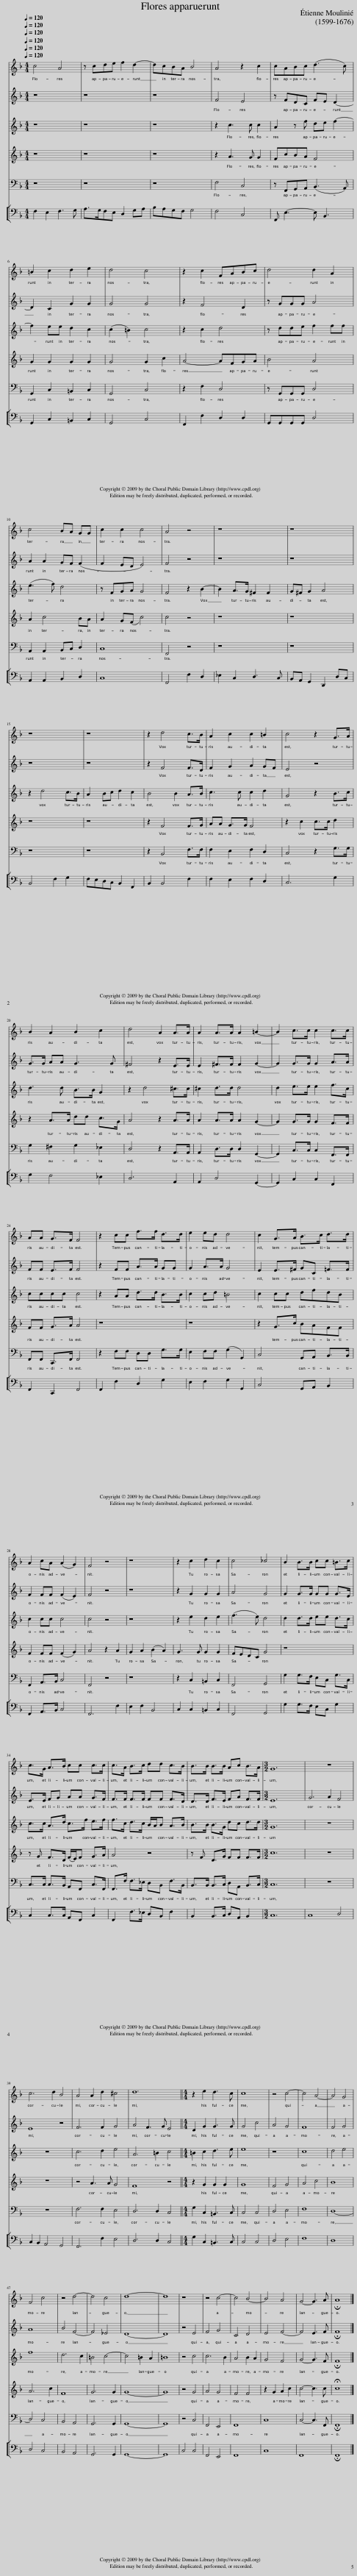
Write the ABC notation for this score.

X:1
%%score 1 2 3 4 5 6
L:1/8
Q:1/4=120
M:4/4
I:linebreak $
K:F
V:1 treble
V:2 treble
V:3 treble transpose=-12
V:4 treble transpose=-12
V:5 bass
V:6 bass
V:1
 c4 A4 | z cde f2 d2- | dcBA B4 | A4 z2 c2 | cABc (d3 c) |$ %5
 =B2 c2 d2 e2 | d4 c4 | z2 c2 FABc | d4 d2 A2 |$ c4 BA GG | %10
 c2 c2 c4 | A4 z4 | z8 | z8 |$ z8 | %15
 z8 | z2 d4 c>B | A2 c2 c2 =B2 | c4 z2 G>A |$ B2 A2 B2 c2 | %20
 d4 A2 A>A | A2 A>A A2 =B2- | B2 c>c c2 c>c |$ AA G>F F4 | z2 cc f>f d>d | %25
 e2 ed d4 | c2 G>A B>c d>d |$ A2 cA (A2 G2) | F4 z4 | z8 | %30
 z2 c2 d2 c2 | c4 _c4 | B2 B>B cc =B>c |$ c>G A>B cc c>c | c>A B>c dd c>B | %35
 B>B B>B Ac B>A |[M:3/2] G12 | z12 |$ c6 d2 B4 | A4 A2 d2 ^c4 | %40
 d12 ||[M:4/4] z2 e2 d3 c | c8 | z4 c4- | c4 A4- | %45
 A4 G4 |$ F4 c4 | z4 d4- | d4 c4 | d8- | %50
 d8 | z8 | z4 c4- | c4 B4- | B4 A4 | %55
 G4- G3 A | !fermata!A8 |] %57
V:2
 z8 | z8 | z8 | F4 E4 | z FDC FE D2- |$ %5
 D2 C2 G2 G2 | G4 G4 | z2 F4 D2 | z GGG A4 |$ A2 A2 GF (F2 | %10
 F2 ED E4) | F4 z4 | z8 | z8 |$ z8 | %15
 z8 | z2 F4 F>D | F2 G2 A2 GF | E4 z4 |$ G>G AA G3 G | %20
 ^F4 z2 E>E | E2 ^F>F F2 G2- | G2 G>G G2 A>A |$ FF E>F F4 | z2 FF A>A GG | %25
 G2 A>A G4 | E2 E>^F GC =F>F |$ F2 FF (F2 E2) | F4 z4 | z8 | %30
 z2 G2 G2 G2 | A4 G4 | G2 G>G GG G>E |$ E>E FG AA G>F | F>F F>F FF F>D | %35
 D>D F>E FA F>F |[M:3/2] E12 | G6 A2 F4 |$ E8 z4 | F6 F2 G4 | %40
 A4 F3 G E4 ||[M:4/4] D2 G2 G3 G | G4 c4 | A4 G4 | F8 | %45
 F4 G4 |$ A8 | B4 F4- | F4 _E4 | D8- | %50
 D8 | z4 E4 | F4 G4 | C4 D4 | E4 F4- | %55
 F4 E3 F | !fermata!F8 |] %57
V:3
 z8 | z8 | z8 | z2 c3 c c2 | A2 z f de f2- |$ %5
 f2 ee d2 c2 | (c2 =B2) c4 | z2 c2 d4 | z dde f2 ff |$ (e3 f) d4 | %10
 z FGA G4 | F4 z2 B2- | B2 A>G ^F2 F2 | G^F G2 A4 |$ z2 d4 c>B | %15
 A2 Bc d2 c2 | B4 B2 A>B | c3 c c2 d2 | G4 z2 B>c |$ d3 d B>B G2 | %20
 z2 d4 ^c>c | ^c2 d>d d4 | d2 e>e e2 f>c |$ cccc c4 | z2 AA d>d B>B | %25
 c2 cd =B4 | c2 cc dfdB |$ c2 cc c4 | c4 z4 | z8 | %30
 z2 e2 d2 e2 | (f3 e) d4 | d2 d>d ee d>c |$ c>c A>d c>f e>f | f>c d>c B/A/B A>B | %35
 B>B B>G dc d>d |[M:3/2] G12 | z12 |$ z12 | c6 d2 e4 | %40
 A6 =B2 c4 ||[M:4/4] =B2 c2 d3 e | e8 | z8 | c8 | %45
 d4 e4 |$ f8 | d6 c2 | =B4 c4- | c4 =B2 A2 | %50
 =B8 | z4 c4 | c6 B2 | A4 B2 A2 | G4 F4 | %55
 G4- G3 F | !fermata!F8 |] %57
V:4
 z8 | z8 | z8 | z2 A3 G G2 | FcBA F4 |$ %5
 G2 G2 G2 G2 | G4 G2 c2 | A4- AFGA | B4 A4 |$ A2 c4 BA | %10
 A2 G(F c4) | c4 z4 | z8 | z8 |$ z8 | %15
 z8 | z2 F4 F>G | AA G>G F4 | z2 c2 c>c d2 |$ z2 A>A dd c>G | %20
 A4 z2 A>A | A2 A>A A2 G2- | G2 G>G G2 F>F |$ FF G>A A4 | z8 | %25
 z8 | z2 G>c BAFF |$ F2 FF (F2 G2) | A4 z2 A2 | G2 A2 (B2 A2) | %30
 G3 G G2 G2 | FEDC G4 | z8 |$ z G F>D (F/E/)F G>A | A4 z4 | %35
 z F D>G FF F>F |[M:3/2] c12 | z12 |$ z12 | z4 A3 A G4 | %40
 F8 z4 ||[M:4/4] z2 G2 G2 G2 | G8 | F4 G4 | A4 c4 | %45
 B8 |$ A6 c2 | F8 | G6 G2 | G8- | %50
 G8 | z4 G4 | A4 G4 | F4 F4 | z2 G2 A2 c2 | %55
 c4- c3 c | !fermata!c8 |] %57
V:5
 z8 | z8 | z8 | F,4 C,4 | z F,,G,,A,, (B,,3 A,,) |$ %5
 G,,2 C,2 =B,,2 C,2 | G,,4 C,4 | z2 F,2 D,4 | z G,,G,,G,, D,4 |$ A,,2 A,,2 B,,C, D,2 | %10
 C,8 | F,,4 z4 | z8 | z8 |$ z8 | %15
 z8 | z2 B,,4 F,>F, | F,2 E,2 F,2 D,2 | C,4 z2 G,>G, |$ G,2 ^F,2 G,2 _E,2 | %20
 D,4 z2 A,,>A,, | A,,2 D,>D, D,2 G,,2- | G,,2 C,>C, C,2 F,,>F,, |$ F,,F,, C,,>F,, F,,4 | z2 F,F, D,D, G,>G, | %25
 E,2 F,F, (G,2 G,,2) | C,4 G,,A,, B,,>B,, |$ F,,2 A,,>B,, C,4 | F,,4 z4 | z8 | %30
 z2 C,2 =B,,2 C,2 | F,,4 G,,4 | G,2 G,>F, E,C, G,>C, |$ C,>C, C,>B,, A,,F,, C,>F,, | F,,>F, F,>_E, D,B,, F,>B,, | %35
 B,,>B,, B,,>C, D,A,, B,,>C, |[M:3/2] C,12 | z12 |$ z12 | F,6 F,2 E,4 | %40
 D,6 D,2 C,4 ||[M:4/4] G,2 C,2 =B,,3 C, | C,4 C,4 | D,4 E,4 | F,8 | %45
 D,8- |$ D,4 C,4 | B,,4 A,,4 | G,,6 G,,2 | G,,8- | %50
 G,,8 | z4 C,4 | F,,4 E,,4 | F,,8 | C,8 | %55
 C,4- C,3 F,, | !fermata!F,,8 |] %57
V:6
 F,2 E,2 F,3 G, | A,>G,F,E, D,2 G,A, | B,A,G,F, G,4 | F,4 C,4 | F,, E,3- E, B,,3 |$ %5
 G,,2 C,2 =B,,2 C,2 | G,,4 C,4 | F,,2 F,2 D,2 D,2 | G,,G,,G,,G,, D,4 |$ A,,2 A,,2 B,,2 D,2 | %10
 C,8 | F,,4 F,2 D,2 | _E,2 C,2 D,3 C, | B,,A,, G,,2 D,,2 D,C, |$ B,,4 F,2 G,2 | %15
 F,E,D,C, B,,2 F,,2 | B,,2 B,,4 F,2 | F,2 E,2 F,2 D,2 | C,6 G,2 |$ G,2 F,4 _E,2 | %20
 D,6 A,,2 | A,,2 D,4 G,,2- | G,,2 C,2 C,2 F,,2 |$ F,,2 C,,2 F,,4 | F,,2 F,2 D,2 G,2 | %25
 E,2 F,2 G,2 G,,2 | C,4 G,,A,, B,,2 |$ F,,2 A,,>B,, C,4 | F,,6 F,2 | E,2 F,2 B,,4 | %30
 C,2 C,2 =B,,2 C,2 | F,,4 G,,4 | G,2 G,>F, E,C, G,2 |$ C,2 C,>C, A,,F,, C,2 | F,,2 F,>_E, D,B,, F,2 | %35
 B,,2 B,,>C, D,A,, B,,2 |[M:3/2] C,12 | C,8 D,4 |$ C,2 B,,2 A,,4 G,,4 | F,,6 F,2 E,4 | %40
 D,6 D,2 C,4 ||[M:4/4] G,2 C,2 =B,,3 C, | C,4 C,4 | D,4 E,4 | F,8 | %45
 D,8 |$ D,4 C,4 | B,,4 A,,4 | G,,6 G,,2 | G,,8- | %50
 G,,8 | C,4 C,4 | F,,4 E,,4 | F,,8 | C,8 | %55
 F,,8 | !fermata!F,,8 |] %57
